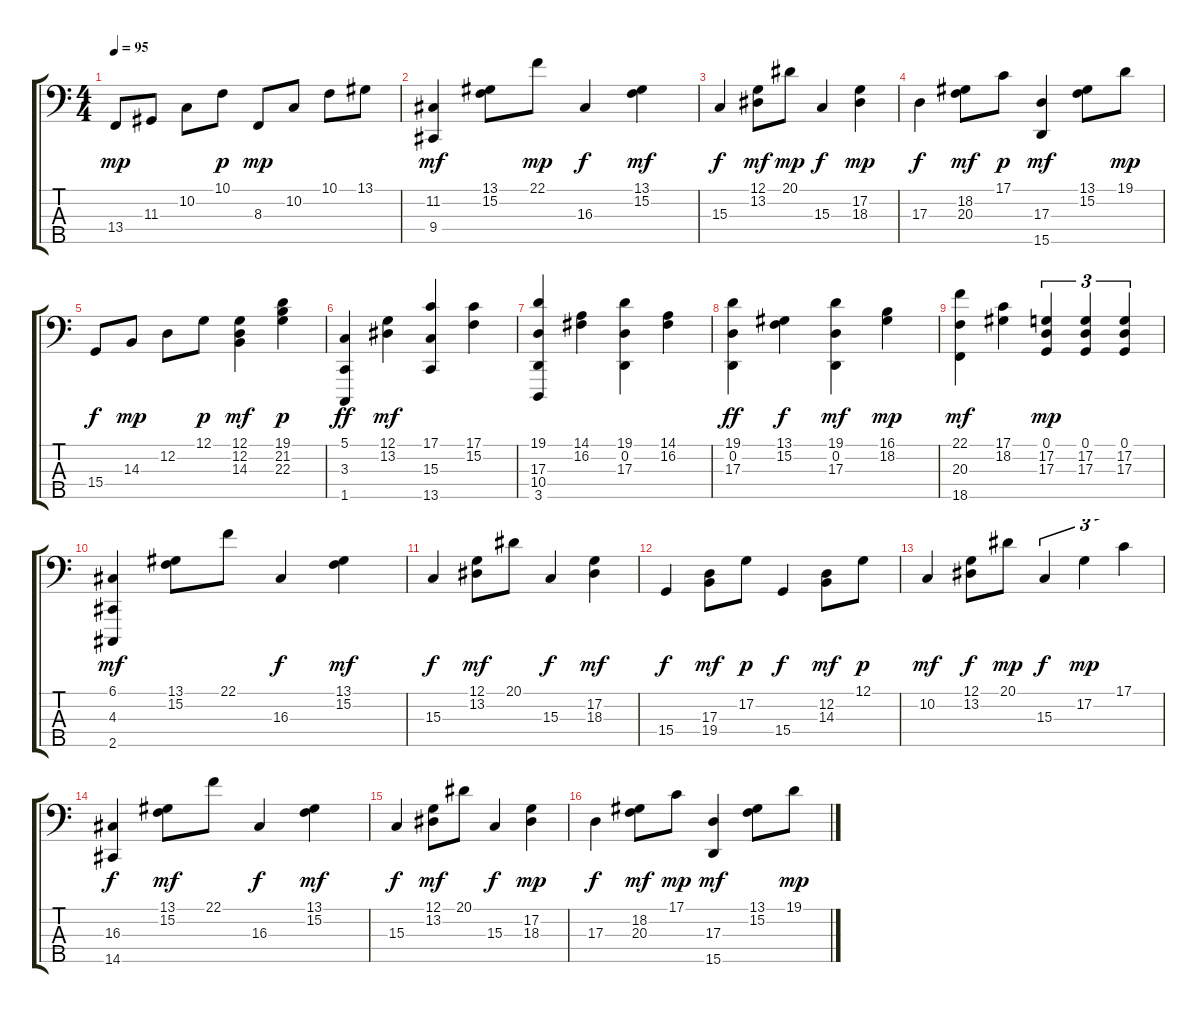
\track "" {instrument acousticgrandpiano}
\staff {score tabs}
\tuning (G2 D2 A1 E1 B0) {hide}
\ts (4 4)
\tempo 95
\clef f4
\ks c
13.4.8{dy mp} 11.3.8 10.2.8 10.1.8{dy p} 8.3.8{dy mp} 10.2.8 10.1.8 13.1.8 |
(11.2 9.4).4{dy mf} (13.1 15.2).8 22.1.8{dy mp} 16.3.4{dy f} (13.1 15.2).4{dy mf} |
15.3.4{dy f} (12.1 13.2).8{dy mf} 20.1.8{dy mp} 15.3.4{dy f} (17.2 18.3).4{dy mp} |
17.3.4{dy f} (18.2 20.3).8{dy mf} 17.1.8{dy p} (17.3 15.5).4{dy mf} (13.1 15.2).8 19.1.8{dy mp} |
15.4.8{dy f} 14.3.8{dy mp} 12.2.8 12.1.8{dy p} (12.1 12.2 14.3).4{dy mf} (19.1 21.2 22.3).4{dy p} |
(5.1 3.3 1.5).4{dy ff} (12.1 13.2).4{dy mf} (17.1 15.3 13.5).4 (17.1 15.2).4 |
(19.1 17.3 10.4 3.5).4 (14.1 16.2).4 (19.1 0.2 17.3).4 (14.1 16.2).4 |
(19.1 0.2 17.3).4{dy ff} (13.1 15.2).4{dy f} (19.1 0.2 17.3).4{dy mf} (16.1 18.2).4{dy mp} |
(22.1 20.3 18.5).4{dy mf} (17.1 18.2).4 (0.1 17.2 17.3).4{tu (3 2) dy mp} (0.1 17.2 17.3).4{tu (3 2)} (0.1 17.2 17.3).4{tu (3 2)} |
(6.1 4.3 2.5).4{dy mf} (13.1 15.2).8 22.1.8 16.3.4{dy f} (13.1 15.2).4{dy mf} |
15.3.4{dy f} (12.1 13.2).8{dy mf} 20.1.8 15.3.4{dy f} (17.2 18.3).4{dy mf} |
15.4.4{dy f} (17.3 19.4).8{dy mf} 17.2.8{dy p} 15.4.4{dy f} (12.2 14.3).8{dy mf} 12.1.8{dy p} |
10.2.4{dy mf} (12.1 13.2).8{dy f} 20.1.8{dy mp} 15.3.4{tu (3 2) dy f} 17.2.4{tu (3 2) dy mp} 17.1.4{tu (3 2)} |
(16.3 14.5).4{dy f} (13.1 15.2).8{dy mf} 22.1.8 16.3.4{dy f} (13.1 15.2).4{dy mf} |
15.3.4{dy f} (12.1 13.2).8{dy mf} 20.1.8 15.3.4{dy f} (17.2 18.3).4{dy mp} |
17.3.4{dy f} (18.2 20.3).8{dy mf} 17.1.8{dy mp} (17.3 15.5).4{dy mf} (13.1 15.2).8 19.1.8{dy mp}
